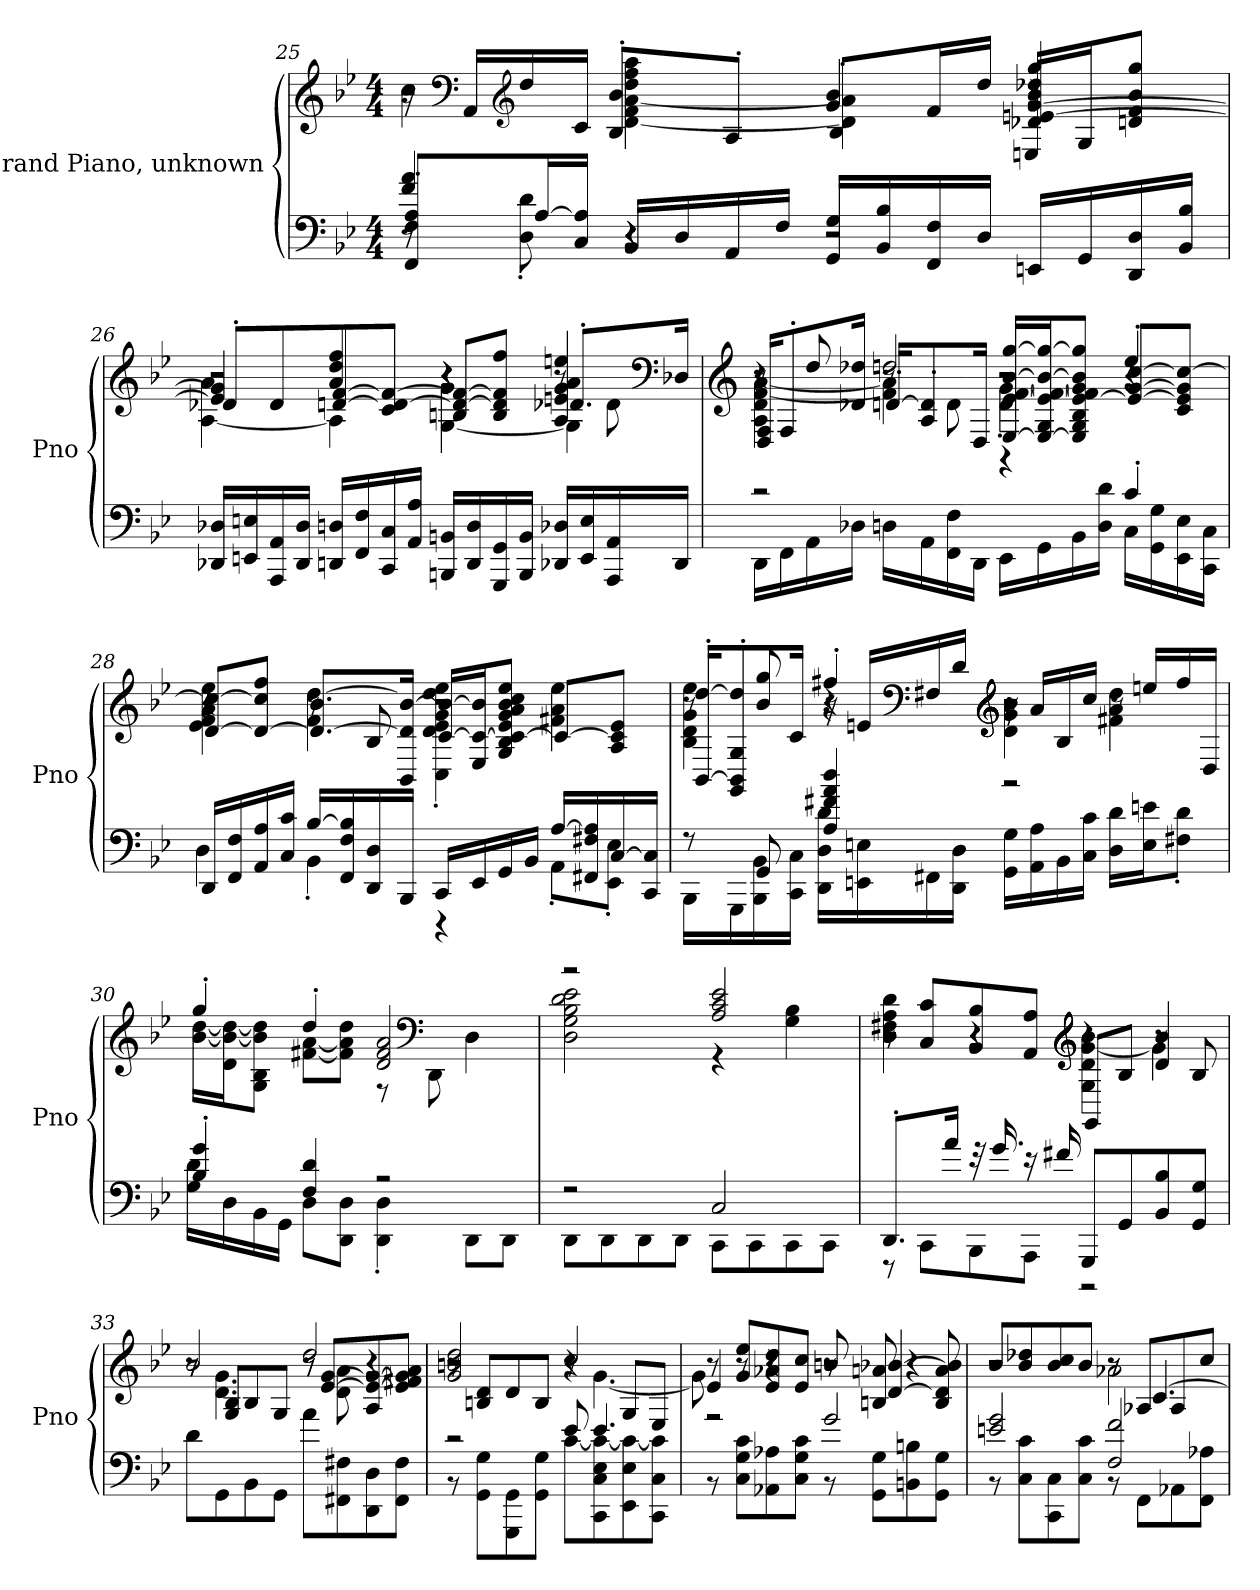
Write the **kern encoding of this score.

**kern	**kern
*part1	*part1
*staff2	*staff1
*I"Grand Piano, unknown	*
*I'Pno	*
!!LO:LB:g=z
*clefF4	*clefG2
*k[b-e-]	*k[b-e-]
*M4/4	*M4/4
=25	=25
*^	*^
*	*^	*	*^
4f/ 4a/	8r	8FF/' 8F/' 8A/'L	2r	4cc\	16r
*	*	*	*clefF4	*	*
.	.	.	.	.	16AA/LL
*	*	*	*clefG2	*	*
.	8D\' 8d\'	[16A/L	.	.	16dd/
.	.	16C/ 16A/]JJ	.	.	16c/JJ
4r	4r	16BB-/LL	.	[4d\ 4f\ [4a\ 4dd\ 4ff\ 4aa\	8B-/' 8b-/'L
.	.	16D/	.	.	.
.	.	16AA/	.	.	8A'/J
.	.	16F/JJ	.	.	.
2r	2r	16GG/ 16G/LL	4g/ 4b-/	4d\] 4a\]	8B-'/L
.	.	16BB-/ 16B-/	.	.	.
.	.	16FF/ 16F/	.	.	16f/L
.	.	16D/JJ	.	.	16dd/JJ
.	.	16EEn/LL	4d-X/ [4en/ [4g/ 4b-/ 4dd-X/ 4gg/	4r	16En/LL
.	.	16GG/	.	.	16G/J
.	.	16DD/ 16D/	.	.	8dn/ 8f/ 8b-/ 8gg/J
.	.	16BB-/ 16B-/JJ	.	.	.
*v	*v	*v	*	*	*
!!LO:LB:g=z
=26	=26	=26	=26
*	*	*	*^
16DD-X/ 16D-X/LL	4e/] 4g/]	[4A\ 4a\	8d-X'/L	2r
16EEn/ 16En/	.	.	.	.
16AAA/ 16AA/	.	.	8d-/	.
16DD-/ 16D-/JJ	.	.	.	.
16DDn/ 16Dn/LL	4a/ 4dd/ 4ff/	4A\]	[8dn/ [8f/	.
16FF/ 16F/	.	.	.	.
16CC/ 16C/	.	.	8c/ 8d/_ 8f/_J	.
16AA/ 16A/JJ	.	.	.	.
16BBBn/ 16BBn/LL	4r	[4G\ 4g\	8Bn/ 8d/_ 8f/_L	4r
16DD/ 16D/	.	.	.	.
16GGG/ 16GG/	.	.	8B/ 8d/] 8f/] 8ff/J	.
16BBB/ 16BB/JJ	.	.	.	.
16DD-X/ 16D-X/LL	4A/ 4en/ 4g/ 4a/ 4een/	4G\]	8.d-X'/L	8r
16EE/ 16E/	.	.	.	.
16AAA/ 16AA/	.	.	.	8d-\
*	*clefF4	*	*	*
16DD-/JJ	.	.	16D-X/Jk	.
!!LO:LB:g=z	!!	!!	!!
=27	=27	=27	=27	=27
*	*clefG2	*	*	*
*^	*	*	*	*
2r	16DD\LL	8r	4A\ 4d\ [4f\ [4a\	16D/ 16F/KL	4r
.	16FF\	.	.	8F'/	.
.	16AA\	8dd/	.	.	.
.	16D-X\JJ	.	.	16d-X/ 16dd-X/Jk	.
.	16Dn\LL	2ddn/	4f\] 4a\]	[16dn'/KL	8r
.	16AA\	.	.	8A/' 8d/]'	.
.	16FF\ 16F\	.	.	.	8d\
.	16DD\JJ	.	.	16D/Jk	.
4r	16EE-\LL	.	4d\' 4g\'	[16E-/ [16e-/ [16f/ [16b-/ [16gg/LL	2r
.	16GG\	.	.	16E-/_ 16G/ 16e-/_ 16f/_ 16b-/_ 16gg/_J	.
.	16BB-\	.	.	8E-/] 8G/ 8B-/ 8e-/_ 8f/] 8g/ 8b-/] 8gg/]J	.
.	16D\ 16d\JJ	.	.	.	.
4c'/	16C\LL	4ee-'/	4r	8e-/_ [8g/ [8cc/L	.
.	16GG\ 16G\	.	.	.	.
.	16EE-\ 16E-\	.	.	8c/ 8e-/] 8g/] 8cc/_J	.
.	16CC\ 16C\JJ	.	.	.	.
*	*	*	*	*v	*v
!!LO:LB:g=z
=28	=28	=28	=28	=28
16DD/LL	4D\	4r	4e-\ 4f\ 4a\ 4ee-\	[8d/ 8cc/_L
16FF/ 16F/	.	.	.	.
16AA/ 16A/	.	.	.	8d/_ 8cc/] 8ff/J
16C/ 16c/JJ	.	.	.	.
[16B-/LL	4BB-'\	8r	4f\ 4dd\	8.d/_ [8.b-/L
16FF/ 16F/ 16B-/]	.	.	.	.
16DD/ 16D/	.	8B-/	.	.
16BBB-/JJ	.	.	.	16BB-/ 16d/] 16b-/_Jk
16CC/LL	4r	2r	4C\' 4d\' 4e-\' 4g\' 4dd\' 4ee-\'	[16c/ 16b-/_LL
16EE-/	.	.	.	16E-/ 16c/_ 16b-/]J
16GG/	.	.	.	8G/ 8B-/ 8c/_ 8e-/ 8g/ 8a/ 8b-/ 8cc/ 8ee-/J
16BB-/JJ	.	.	.	.
[16A/LL	8AA'\L	.	4f#X\ 4a\ 4ee-\	8c/L_
16FF#X/ 16F#X/ 16A/]	.	.	.	.
[16C/	8EE-\' 8E-\'J	.	.	8A/ 8c/] 8e-/J
16CC/ 16C/]JJ	.	.	.	.
!!LO:PB:g=z	!!	!!
=29	=29	=29	=29	=29
8r	16BBB-\LL	8r	4B-\ 4d\ 4g\ 4ee-\	[16BB-/' [16dd/'KL
.	16GGG\	.	.	8GG/' 8BB-/]' 8G/' 8dd/]'
8GG/	16BBB-\ 16BB-\	8b-/ 8gg/	.	.
.	16CC\ 16C\JJ	.	.	16c/Jk
4A/ 4f#X/ 4a/ 4dd/	16DD\ 16D\ 16d\LL	4ff#X'/	4r	16r
.	16EEn\ 16En\	.	.	16en/LL
*	*	*clefF4	*	*
.	16FF#X\	.	.	16F#X/
.	16DD\ 16D\JJ	.	.	16d/JJ
*	*	*clefG2	*	*
2r	16GG\ 16G\LL	2r	4d\ 4g\ 4b-\	16r
.	16AA\ 16A\	.	.	16a/LL
.	16BB-\	.	.	16B-/
.	16C\ 16c\JJ	.	.	16cc/JJ
.	16D\ 16d\LL	.	4f#X\ 4a\ 4dd\	16r
.	16E\ 16en\J	.	.	16een/LL
.	8F#X\' 8d\'J	.	.	16ff#/
.	.	.	.	16D/JJ
*	*	*	*v	*v
=30	=30	=30	=30
4B-/' 4g/'	16G\ 16d\LL	4gg'/	[16b-\ [16dd\LL
.	16D\	.	16d\ 16b-\_ 16dd\_J
.	16BB-\	.	8G\ 8B-\ 8b-\] 8dd\]J
.	16GG\JJ	.	.
4F/ 4d/	8D\L	4dd'/	[8f#X\ [8a\L
.	8DD\ 8D\J	.	8f#\] 8a\] 8dd\J
2r	4DD\' 4D\'	2d/ 2f#/ 2a/	8r
*	*	*clefF4	*
.	.	.	8DD\
.	8DD\L	.	4D\
.	8DD\J	.	.
!!LO:LB:g=z	!!
=31	=31	=31	=31
2r	8DD\L	2r	2D\ 2G\ 2B-\ 2d\ 2e-\
.	8DD\	.	.
.	8DD\	.	.
.	8DD\J	.	.
2C/	8CC\L	2A/ 2c/ 2e-/	4r
.	8CC\	.	.
.	8CC\	.	4G\ 4B-\
.	8CC\J	.	.
=32	=32	=32	=32
*	*	*	*^
8.DD'/L	8r	2r	4D\ 4F#X\ 4A\ 4d\	8r
.	8CC\L	.	.	8C/ 8c/L
16a/Jk	.	.	.	.
32r	8BBB-\	.	4r	8BB-/ 8B-/
16.g/	.	.	.	.
16r	8AAA\J	.	.	8AA/ 8A/J
16f#X/	.	.	.	.
*	*	*clefG2	*	*
8GGG/L	2r	4r	4G\ 4d\ [4g\ 4b-\	8GG/L
8GG/	.	.	.	8B-/J
8BB-/ 8B-/	.	4d/ 4b-/	4g\]	8r
8GG/ 8G/J	.	.	.	8B-/
*v	*v	*	*	*
=33	=33	=33	=33
8d\L	2b-/	8r	8r
8GG\	.	4.d\ 4.g\	8G/ 8B-/L
8BB-\	.	.	8B-/
8GG\J	.	.	8G/J
8a\L	2dd/	8r	8r
8FF#X\ 8F#X\	.	8d\ 8a\	[8e-/ [8g/L
8DD\ 8D\	.	4r	8A/ 8e-/_ 8g/_
8FF#\ 8F#\J	.	.	8e-/] 8f#X/ 8g/] 8a/J
!!LO:LB:g=z	!!	!!
=34	=34	=34	=34
*^	*	*	*
2r	8r	2g/ 2bn/ 2dd/	2r	8r
.	8GG\ 8G\L	.	.	8Bn/ 8d/L
.	8GGG\ 8GG\	.	.	8d/
.	8GG\ 8G\J	.	.	8B/J
8e-/	[8c\L	2cc/	8r	4r
4.e-/	8CC\ 8C\ 8E-\ 8c\_	.	[4.g\	.
.	8EE-\ 8E-\ 8c\_	.	.	8G/L
.	8CC\ 8C\ 8c\]J	.	.	8E-/J
=35	=35	=35	=35	=35
2r	8r	4e-/	8g\]	8r
.	8C\ 8G\ 8c\L	.	8r	8g/ 8ee-/L
.	8AA-X\ 8A-X\	4r	4r	8e-/ 8a-X/ 8dd/
.	8C\ 8G\ 8c\J	.	.	8e-/ 8cc/J
2g/	8r	8r	2r	8bn/
.	8GG\ 8G\L	8Bn/ 8an/	.	[4d/ [4b-X/
.	8BBn\ 8Bn\	4r	.	.
.	8GG\ 8G\J	.	.	8B/ 8d/] 8a/ 8b-/]
=36	=36	=36	=36	=36
2en/ 2g/	8r	8b-/L	2r	2r
.	8C\ 8c\L	8b-/ 8dd-X/	.	.
.	8CC\ 8C\	8b-/ 8cc/	.	.
.	8C\ 8c\J	8b-/J	.	.
2F/ 2f/	8r	8r	2a-X\	8r
.	8FF\L	8A-X/L	.	[4.c/
.	8AA-X\	8A-/	.	.
.	8FF\ 8A-X\J	8cc/J	.	.
*v	*v	*	*	*
*	*v	*v	*v
=	=
*-	*-
